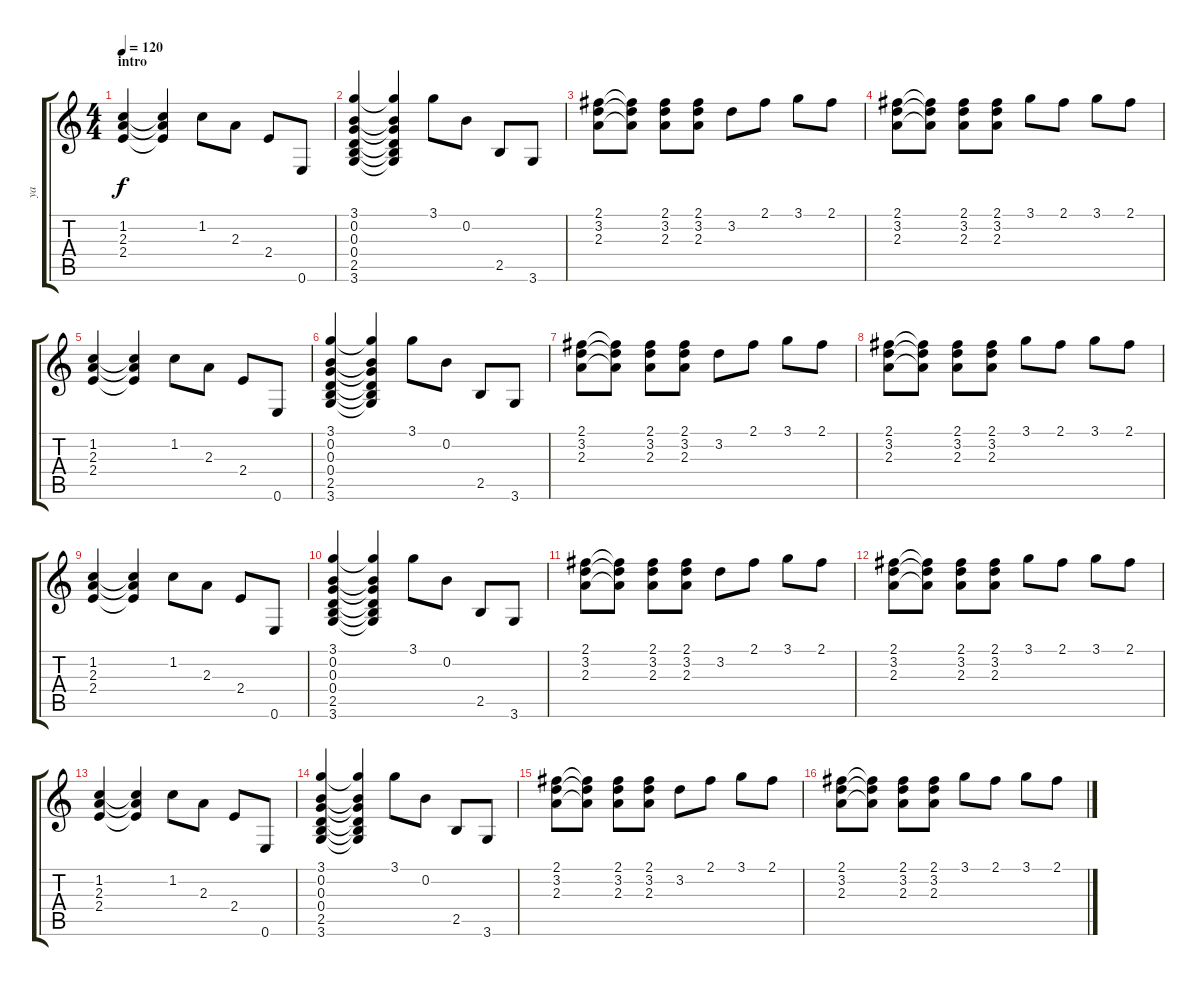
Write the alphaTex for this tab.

\track ("ya" "ya") {instrument electricguitarclean}
\staff {score tabs}
\tuning (E4 B3 G3 D3 A2 E2) {hide}
\ts (4 4)
\section ("" "intro")
\tempo 120
\clef g2
\ks c
(1.2 2.3 2.4).4{dy f instrument electricguitarclean} (1.2{t} 2.3{t} 2.4{t}).4 1.2.8 2.3.8 2.4.8 0.6.8 |
(3.1 0.2 0.3 0.4 2.5 3.6).4 (3.1{t} 0.2{t} 0.3{t} 0.4{t} 2.5{t} 3.6{t}).4 3.1.8 0.2.8 2.5.8 3.6.8 |
(2.1 3.2 2.3).8 (2.1{t} 3.2{t} 2.3{t}).8 (2.1 3.2 2.3).8 (2.1 3.2 2.3).8 3.2.8 2.1.8 3.1.8 2.1.8 |
(2.1 3.2 2.3).8 (2.1{t} 3.2{t} 2.3{t}).8 (2.1 3.2 2.3).8 (2.1 3.2 2.3).8 3.1.8 2.1.8 3.1.8 2.1.8 |
(1.2 2.3 2.4).4 (1.2{t} 2.3{t} 2.4{t}).4 1.2.8 2.3.8 2.4.8 0.6.8 |
(3.1 0.2 0.3 0.4 2.5 3.6).4 (3.1{t} 0.2{t} 0.3{t} 0.4{t} 2.5{t} 3.6{t}).4 3.1.8 0.2.8 2.5.8 3.6.8 |
(2.1 3.2 2.3).8 (2.1{t} 3.2{t} 2.3{t}).8 (2.1 3.2 2.3).8 (2.1 3.2 2.3).8 3.2.8 2.1.8 3.1.8 2.1.8 |
(2.1 3.2 2.3).8 (2.1{t} 3.2{t} 2.3{t}).8 (2.1 3.2 2.3).8 (2.1 3.2 2.3).8 3.1.8 2.1.8 3.1.8 2.1.8 |
(1.2 2.3 2.4).4 (1.2{t} 2.3{t} 2.4{t}).4 1.2.8 2.3.8 2.4.8 0.6.8 |
(3.1 0.2 0.3 0.4 2.5 3.6).4 (3.1{t} 0.2{t} 0.3{t} 0.4{t} 2.5{t} 3.6{t}).4 3.1.8 0.2.8 2.5.8 3.6.8 |
(2.1 3.2 2.3).8 (2.1{t} 3.2{t} 2.3{t}).8 (2.1 3.2 2.3).8 (2.1 3.2 2.3).8 3.2.8 2.1.8 3.1.8 2.1.8 |
(2.1 3.2 2.3).8 (2.1{t} 3.2{t} 2.3{t}).8 (2.1 3.2 2.3).8 (2.1 3.2 2.3).8 3.1.8 2.1.8 3.1.8 2.1.8 |
(1.2 2.3 2.4).4 (1.2{t} 2.3{t} 2.4{t}).4 1.2.8 2.3.8 2.4.8 0.6.8 |
(3.1 0.2 0.3 0.4 2.5 3.6).4 (3.1{t} 0.2{t} 0.3{t} 0.4{t} 2.5{t} 3.6{t}).4 3.1.8 0.2.8 2.5.8 3.6.8 |
(2.1 3.2 2.3).8 (2.1{t} 3.2{t} 2.3{t}).8 (2.1 3.2 2.3).8 (2.1 3.2 2.3).8 3.2.8 2.1.8 3.1.8 2.1.8 |
(2.1 3.2 2.3).8 (2.1{t} 3.2{t} 2.3{t}).8 (2.1 3.2 2.3).8 (2.1 3.2 2.3).8 3.1.8 2.1.8 3.1.8 2.1.8
